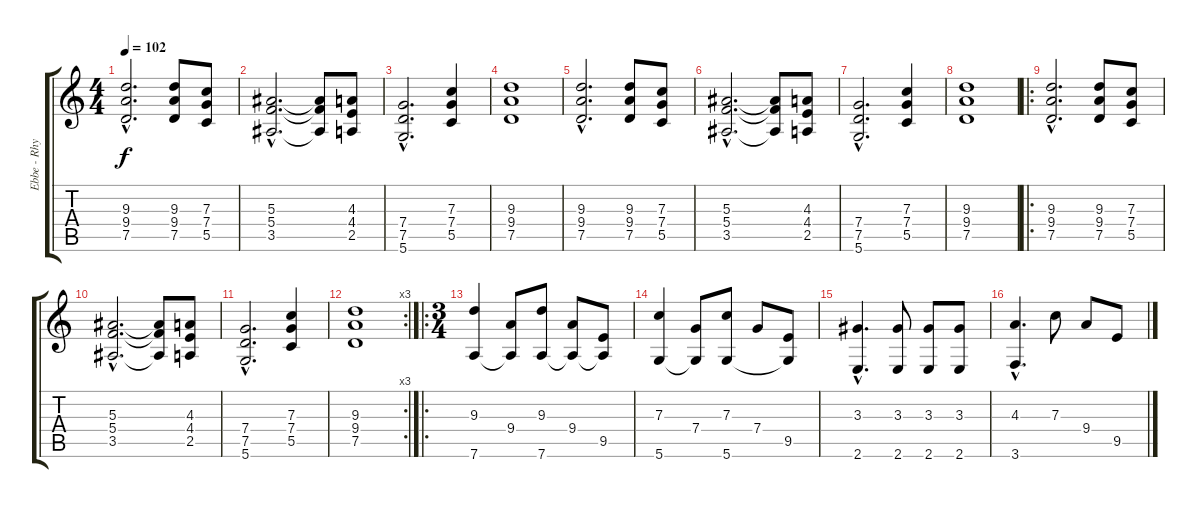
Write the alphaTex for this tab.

\track ("Ebbe - Rhythm/Lead" "Ebbe - Rhy") {instrument overdrivenguitar}
\staff {score tabs}
\tuning (D4 A3 F3 C3 G2 D2) {hide}
\ts (4 4)
\tempo 102
\clef g2
\ks c
(9.3{hac} 9.4{hac} 7.5{hac}).2{d dy f} (9.3 9.4 7.5).8 (7.3 7.4 5.5).8 |
(5.3{hac} 5.4{hac} 3.5{hac}).2{d} (5.3{t} 5.4{t} 3.5{t}).8 (4.3 4.4 2.5).8 |
(7.4{hac} 7.5{hac} 5.6{hac}).2{d} (7.3 7.4 5.5).4 |
(9.3 9.4 7.5).1 |
(9.3{hac} 9.4{hac} 7.5{hac}).2{d} (9.3 9.4 7.5).8 (7.3 7.4 5.5).8 |
(5.3{hac} 5.4{hac} 3.5{hac}).2{d} (5.3{t} 5.4{t} 3.5{t}).8 (4.3 4.4 2.5).8 |
(7.4{hac} 7.5{hac} 5.6{hac}).2{d} (7.3 7.4 5.5).4 |
(9.3 9.4 7.5).1 |
\ro
(9.3{hac} 9.4{hac} 7.5{hac}).2{d} (9.3 9.4 7.5).8 (7.3 7.4 5.5).8 |
(5.3{hac} 5.4{hac} 3.5{hac}).2{d} (5.3{t} 5.4{t} 3.5{t}).8 (4.3 4.4 2.5).8 |
(7.4{hac} 7.5{hac} 5.6{hac}).2{d} (7.3 7.4 5.5).4 |
\rc 3
(9.3 9.4 7.5).1 |
\ro
\ts (3 4)
(9.3 7.6).4{instrument electricguitarjazz} (9.4 7.6{t}).8 (9.3 7.6).8 (9.4 7.6{t}).8 (9.5 7.6{t}).8 |
(7.3 5.6).4 (7.4 5.6{t}).8 (7.3 5.6).8 7.4.8 (9.5 5.6{t}).8 |
(3.3{hac} 2.6{hac}).4{d} (3.3 2.6).8 (3.3 2.6).8 (3.3 2.6).8 |
(4.3{hac} 3.6{hac}).4{d} 7.3.8 9.4.8 9.5.8
